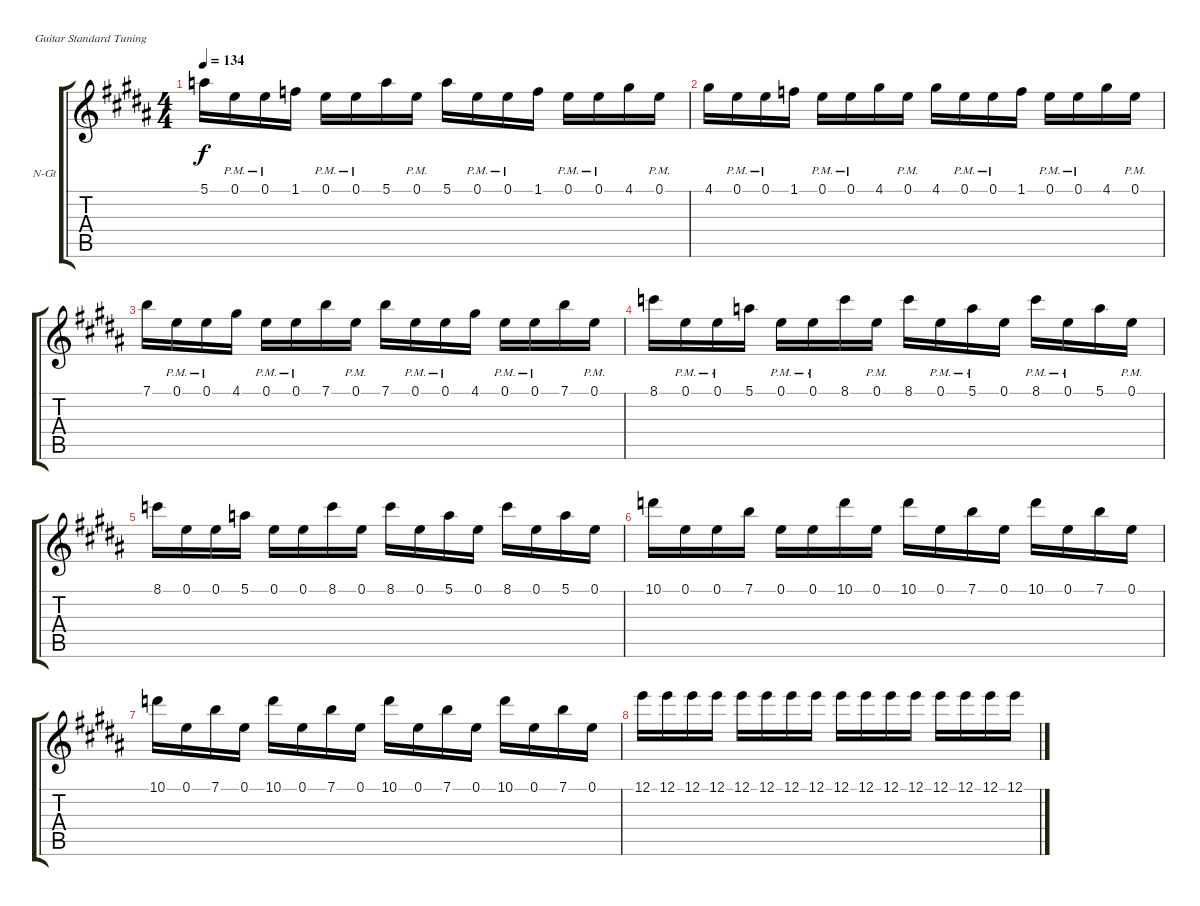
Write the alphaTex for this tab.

\defaultSystemsLayout 4
\bracketExtendMode groupsimilarinstruments
\firstSystemTrackNameOrientation horizontal
\otherSystemsTrackNameOrientation horizontal
\track ("Wynand" "N-Gt") {instrument acousticguitarnylon}
\staff {score tabs}
\tuning (E4 B3 G3 D3 A2 E2)
\ts (4 4)
\tempo 134
\clef g2
\ks b
5.1.16{dy f} 0.1{pm}.16 0.1{pm}.16 1.1.16 0.1{pm}.16 0.1{pm}.16 5.1.16 0.1{pm}.16 5.1.16 0.1{pm}.16 0.1{pm}.16 1.1.16 0.1{pm}.16 0.1{pm}.16 4.1.16 0.1{pm}.16 |
4.1.16 0.1{pm}.16 0.1{pm}.16 1.1.16 0.1{pm}.16 0.1{pm}.16 4.1.16 0.1{pm}.16 4.1.16 0.1{pm}.16 0.1{pm}.16 1.1.16 0.1{pm}.16 0.1{pm}.16 4.1.16 0.1{pm}.16 |
7.1.16 0.1{pm}.16 0.1{pm}.16 4.1.16 0.1{pm}.16 0.1{pm}.16 7.1.16 0.1{pm}.16 7.1.16 0.1{pm}.16 0.1{pm}.16 4.1.16 0.1{pm}.16 0.1{pm}.16 7.1.16 0.1{pm}.16 |
8.1.16 0.1{pm}.16 0.1{pm}.16 5.1.16 0.1{pm}.16 0.1{pm}.16 8.1.16 0.1{pm}.16 8.1.16 0.1{pm}.16 5.1{pm}.16 0.1.16 8.1{pm}.16 0.1{pm}.16 5.1.16 0.1{pm}.16 |
8.1.16 0.1.16 0.1.16 5.1.16 0.1.16 0.1.16 8.1.16 0.1.16 8.1.16 0.1.16 5.1.16 0.1.16 8.1.16 0.1.16 5.1.16 0.1.16 |
10.1.16 0.1.16 0.1.16 7.1.16 0.1.16 0.1.16 10.1.16 0.1.16 10.1.16 0.1.16 7.1.16 0.1.16 10.1.16 0.1.16 7.1.16 0.1.16 |
10.1.16 0.1.16 7.1.16 0.1.16 10.1.16 0.1.16 7.1.16 0.1.16 10.1.16 0.1.16 7.1.16 0.1.16 10.1.16 0.1.16 7.1.16 0.1.16 |
12.1.16 12.1.16 12.1.16 12.1.16 12.1.16 12.1.16 12.1.16 12.1.16 12.1.16 12.1.16 12.1.16 12.1.16 12.1.16 12.1.16 12.1.16 12.1.16
